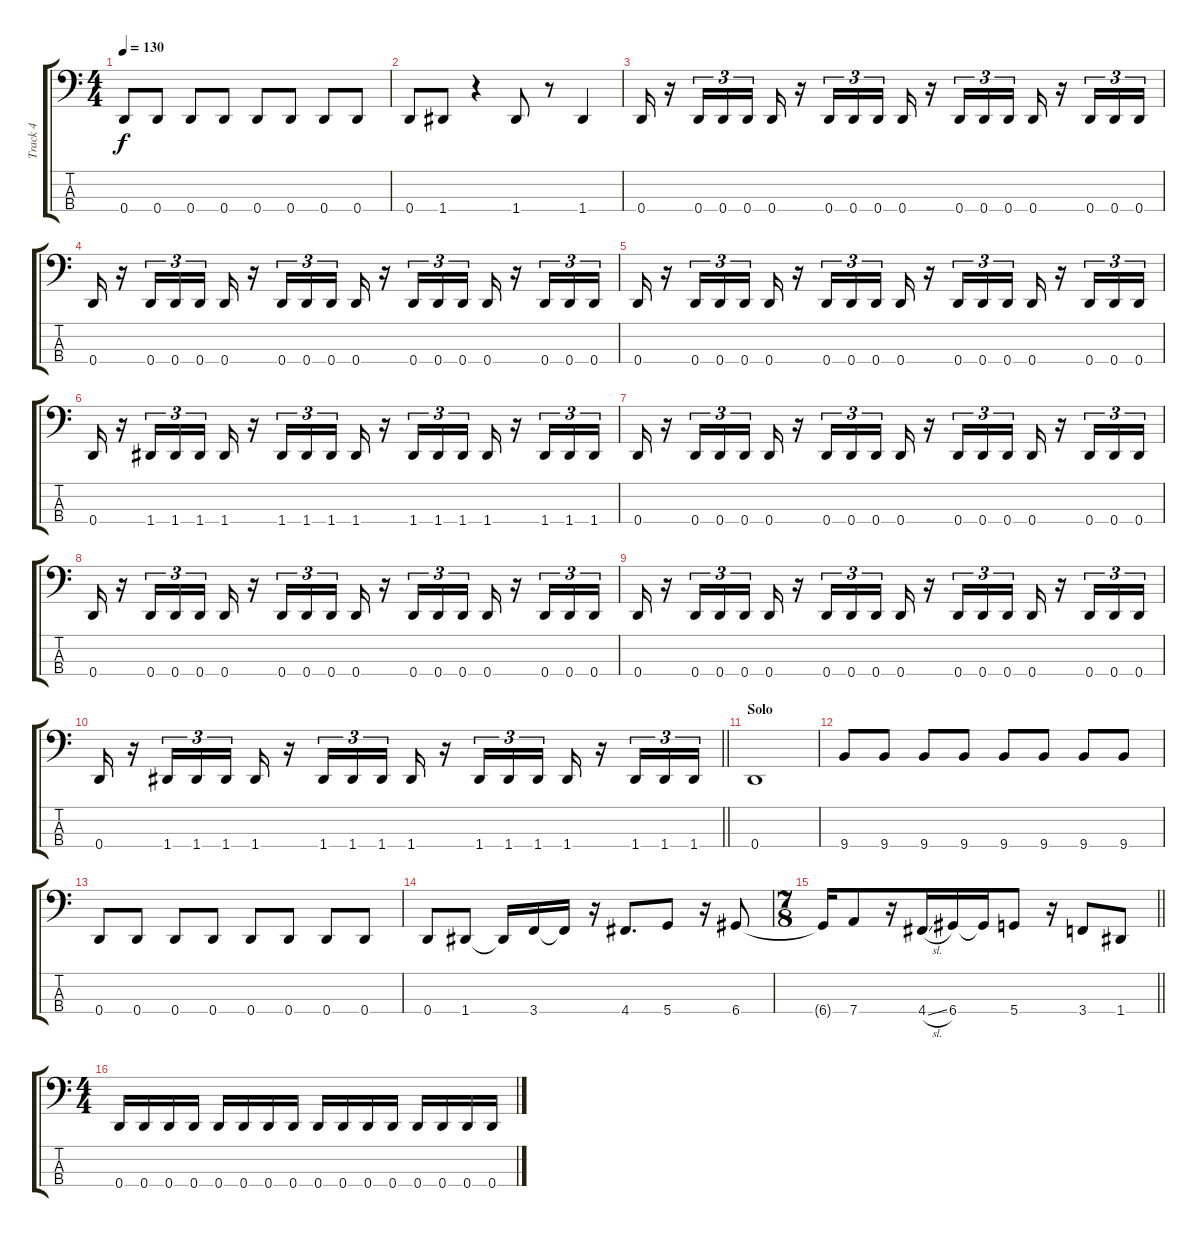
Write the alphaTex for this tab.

\track ("Track 4" "Track 4") {instrument electricbasspick}
\staff {score tabs}
\tuning (G2 D2 A1 D1) {hide}
\ts (4 4)
\tempo 130
\clef f4
\ks c
0.4.8{dy f} 0.4.8 0.4.8 0.4.8 0.4.8 0.4.8 0.4.8 0.4.8 |
0.4.8 1.4.8 r.4 1.4.8 r.8 1.4.4 |
0.4.16 r.16 0.4.16{tu (3 2)} 0.4.16{tu (3 2)} 0.4.16{tu (3 2) beam split} 0.4.16 r.16 0.4.16{tu (3 2)} 0.4.16{tu (3 2)} 0.4.16{tu (3 2)} 0.4.16 r.16 0.4.16{tu (3 2)} 0.4.16{tu (3 2)} 0.4.16{tu (3 2)} 0.4.16 r.16 0.4.16{tu (3 2)} 0.4.16{tu (3 2)} 0.4.16{tu (3 2)} |
0.4.16 r.16 0.4.16{tu (3 2)} 0.4.16{tu (3 2)} 0.4.16{tu (3 2) beam split} 0.4.16 r.16 0.4.16{tu (3 2)} 0.4.16{tu (3 2)} 0.4.16{tu (3 2)} 0.4.16 r.16 0.4.16{tu (3 2)} 0.4.16{tu (3 2)} 0.4.16{tu (3 2)} 0.4.16 r.16 0.4.16{tu (3 2)} 0.4.16{tu (3 2)} 0.4.16{tu (3 2)} |
0.4.16 r.16 0.4.16{tu (3 2)} 0.4.16{tu (3 2)} 0.4.16{tu (3 2) beam split} 0.4.16 r.16 0.4.16{tu (3 2)} 0.4.16{tu (3 2)} 0.4.16{tu (3 2)} 0.4.16 r.16 0.4.16{tu (3 2)} 0.4.16{tu (3 2)} 0.4.16{tu (3 2)} 0.4.16 r.16 0.4.16{tu (3 2)} 0.4.16{tu (3 2)} 0.4.16{tu (3 2)} |
0.4.16 r.16 1.4.16{tu (3 2)} 1.4.16{tu (3 2)} 1.4.16{tu (3 2) beam split} 1.4.16 r.16 1.4.16{tu (3 2)} 1.4.16{tu (3 2)} 1.4.16{tu (3 2)} 1.4.16 r.16 1.4.16{tu (3 2)} 1.4.16{tu (3 2)} 1.4.16{tu (3 2)} 1.4.16 r.16 1.4.16{tu (3 2)} 1.4.16{tu (3 2)} 1.4.16{tu (3 2)} |
0.4.16 r.16 0.4.16{tu (3 2)} 0.4.16{tu (3 2)} 0.4.16{tu (3 2) beam split} 0.4.16 r.16 0.4.16{tu (3 2)} 0.4.16{tu (3 2)} 0.4.16{tu (3 2)} 0.4.16 r.16 0.4.16{tu (3 2)} 0.4.16{tu (3 2)} 0.4.16{tu (3 2)} 0.4.16 r.16 0.4.16{tu (3 2)} 0.4.16{tu (3 2)} 0.4.16{tu (3 2)} |
0.4.16 r.16 0.4.16{tu (3 2)} 0.4.16{tu (3 2)} 0.4.16{tu (3 2) beam split} 0.4.16 r.16 0.4.16{tu (3 2)} 0.4.16{tu (3 2)} 0.4.16{tu (3 2)} 0.4.16 r.16 0.4.16{tu (3 2)} 0.4.16{tu (3 2)} 0.4.16{tu (3 2)} 0.4.16 r.16 0.4.16{tu (3 2)} 0.4.16{tu (3 2)} 0.4.16{tu (3 2)} |
0.4.16 r.16 0.4.16{tu (3 2)} 0.4.16{tu (3 2)} 0.4.16{tu (3 2) beam split} 0.4.16 r.16 0.4.16{tu (3 2)} 0.4.16{tu (3 2)} 0.4.16{tu (3 2)} 0.4.16 r.16 0.4.16{tu (3 2)} 0.4.16{tu (3 2)} 0.4.16{tu (3 2)} 0.4.16 r.16 0.4.16{tu (3 2)} 0.4.16{tu (3 2)} 0.4.16{tu (3 2)} |
\barLineRight lightlight
0.4.16 r.16 1.4.16{tu (3 2)} 1.4.16{tu (3 2)} 1.4.16{tu (3 2) beam split} 1.4.16 r.16 1.4.16{tu (3 2)} 1.4.16{tu (3 2)} 1.4.16{tu (3 2)} 1.4.16 r.16 1.4.16{tu (3 2)} 1.4.16{tu (3 2)} 1.4.16{tu (3 2)} 1.4.16 r.16 1.4.16{tu (3 2)} 1.4.16{tu (3 2)} 1.4.16{tu (3 2)} |
\section ("" "Solo")
0.4.1 |
9.4.8 9.4.8 9.4.8 9.4.8 9.4.8 9.4.8 9.4.8 9.4.8 |
0.4.8 0.4.8 0.4.8 0.4.8 0.4.8 0.4.8 0.4.8 0.4.8 |
0.4.8 1.4.8 1.4{t}.16 3.4.16 3.4{t}.16 r.16 4.4.8{d} 5.4.8 r.16 6.4.8 |
\ts (7 8)
\barLineRight lightlight
6.4{t}.16 7.4.8 r.16 4.4{sl}.16 6.4.16 6.4{t}.16 5.4.8 r.16 3.4.8 1.4.8 |
\ts (4 4)
\section ("" "")
0.4.16 0.4.16 0.4.16 0.4.16 0.4.16 0.4.16 0.4.16 0.4.16 0.4.16 0.4.16 0.4.16 0.4.16 0.4.16 0.4.16 0.4.16 0.4.16
